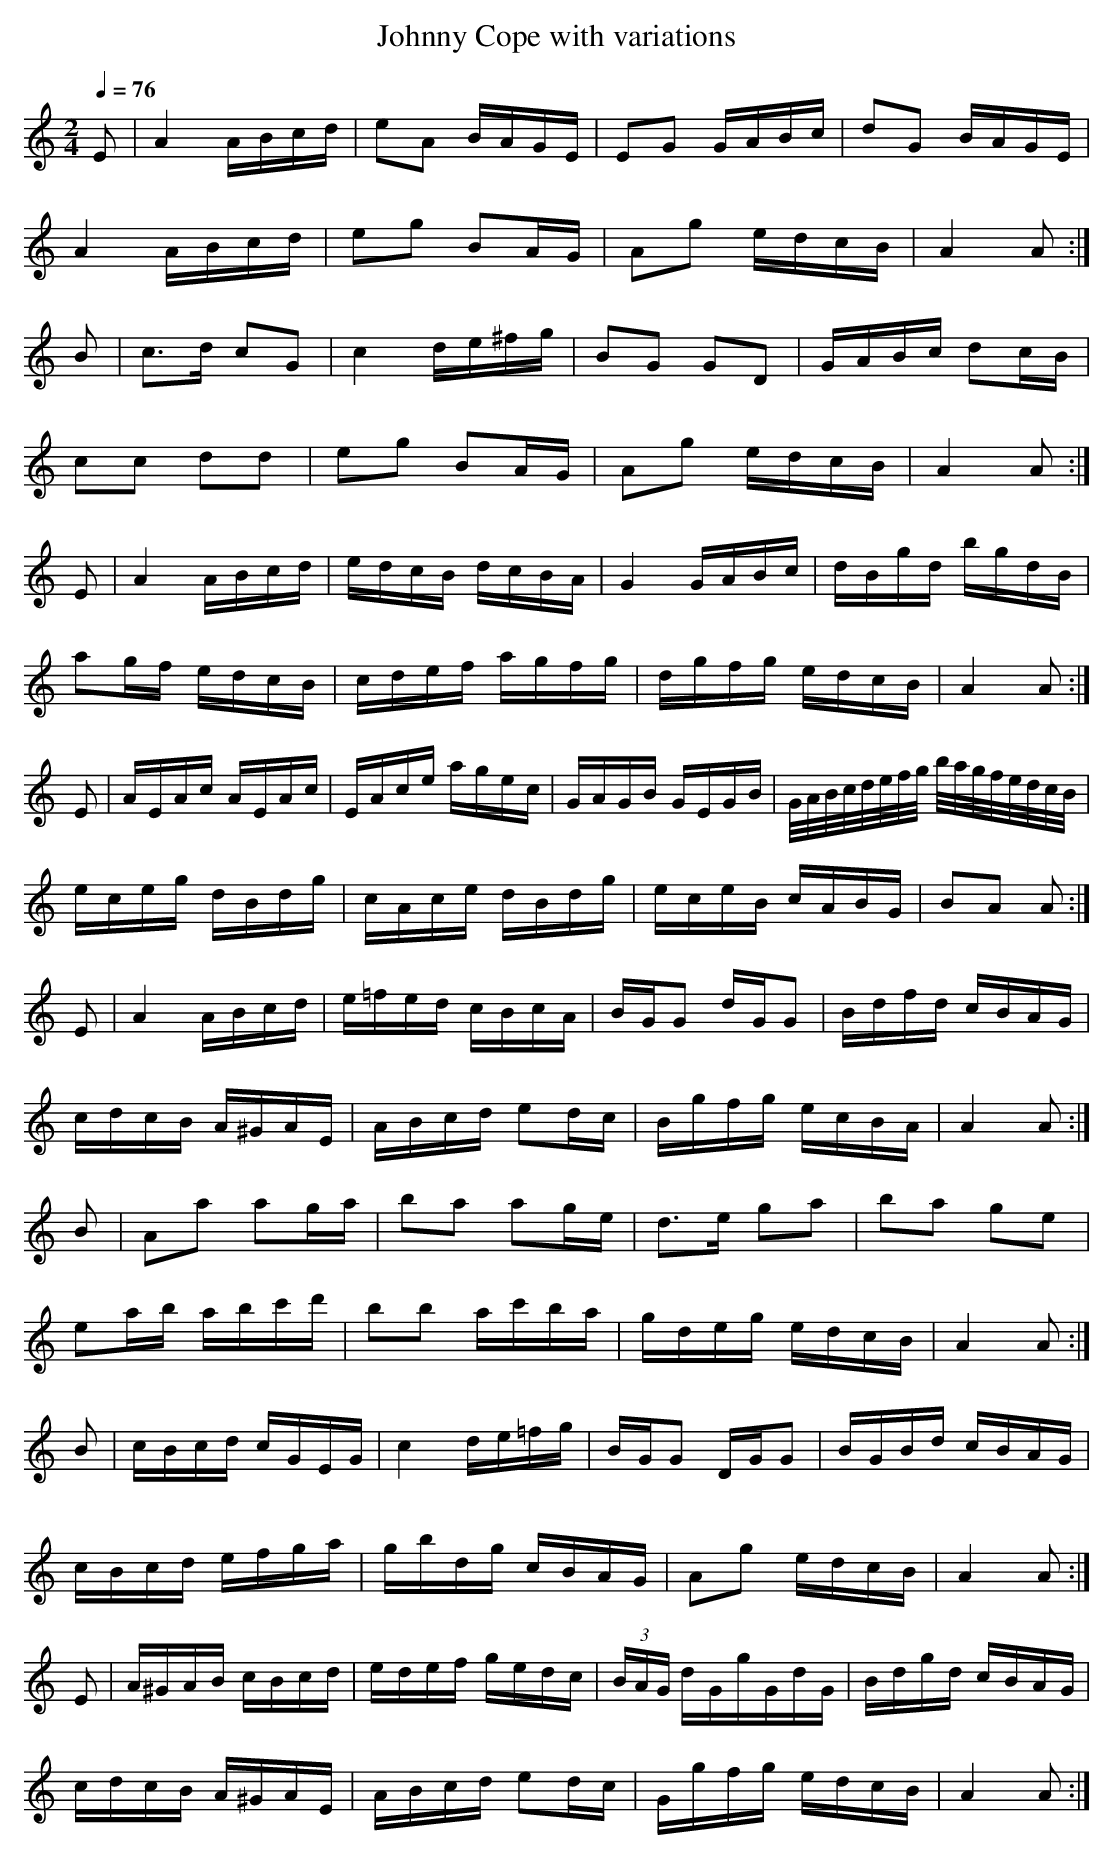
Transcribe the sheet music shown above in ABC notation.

X:1
T:Johnny Cope with variations
M:2/4
L:1/16
Q:1/4=76
K:A Minor
E2|A4    ABcd  |e2A2  BAGE |  E2G2  GABc|d2G2             BAGE            |
   A4    ABcd  |e2g2  B2AG |  A2g2  edcB|A4               A2             :|
B2|c3d   c2G2  |c4    de^fg|  B2G2  G2D2|GABc             d2cB            |
   c2c2  d2d2  |e2g2  B2AG |  A2g2  edcB|A4               A2             :|
E2|A4    ABcd  |edcB  dcBA |  G4    GABc|dBgd             bgdB            |
   a2gf  edcB  |cdef  agfg |  dgfg  edcB|A4               A2             :|
E2|AEAc  AEAc  |EAce  agec |  GAGB  GEGB|G/A/B/c/d/e/f/g/ b/a/g/f/e/d/c/B/|
   eceg  dBdg  |cAce  dBdg |  eceB  cABG|B2A2             A2             :|
E2|A4    ABcd  |e=fed cBcA |  BGG2  dGG2|Bdfd             cBAG            |
   cdcB  A^GAE |ABcd  e2dc |  Bgfg  ecBA|A4               A2             :|
B2|A2a2  a2ga  |b2a2  a2ge |  d3e   g2a2|b2a2             g2e2            |
   e2ab  abc'd'|b2b2  ac'ba|  gdeg  edcB|A4               A2             :|
B2|cBcd  cGEG  |c4    de=fg|  BGG2  DGG2|BGBd             cBAG            |
   cBcd  efga  |gbdg  cBAG |  A2g2  edcB|A4               A2             :|
E2|A^GAB cBcd  |edef  gedc |(3BAG dGgGdG|Bdgd             cBAG            |
   cdcB  A^GAE |ABcd  e2dc |  Ggfg  edcB|A4               A2             :|
